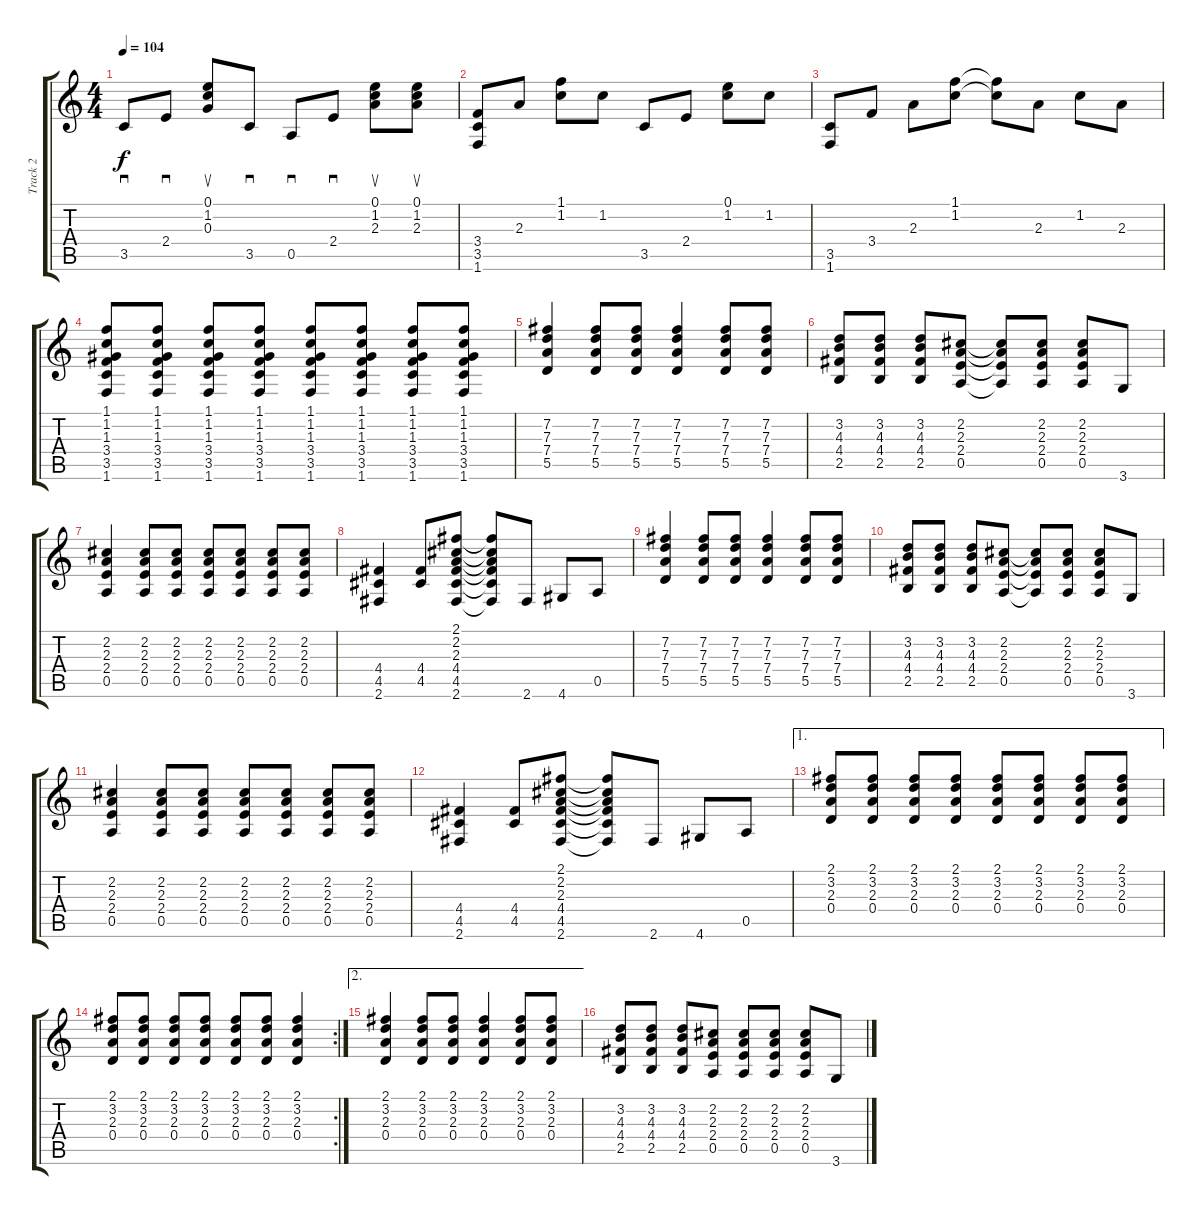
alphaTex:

\track ("Track 2" "Track 2") {instrument overdrivenguitar}
\staff {score tabs}
\tuning (E4 B3 G3 D3 A2 E2) {hide}
\ts (4 4)
\tempo 104
\clef g2
\ks c
3.5.8{sd dy f} 2.4.8{sd} (0.1 1.2 0.3).8{su} 3.5.8{sd} 0.5.8{sd} 2.4.8{sd} (0.1 1.2 2.3).8{su} (0.1 1.2 2.3).8{su} |
(3.4 3.5 1.6).8 2.3.8 (1.1 1.2).8 1.2.8 3.5.8 2.4.8 (0.1 1.2).8 1.2.8 |
(3.5 1.6).8 3.4.8 2.3.8 (1.1 1.2).8 (1.1{t} 1.2{t}).8 2.3.8 1.2.8 2.3.8 |
(1.1 1.2 1.3 3.4 3.5 1.6).8{volume 0} (1.1 1.2 1.3 3.4 3.5 1.6).8{volume 16} (1.1 1.2 1.3 3.4 3.5 1.6).8 (1.1 1.2 1.3 3.4 3.5 1.6).8 (1.1 1.2 1.3 3.4 3.5 1.6).8 (1.1 1.2 1.3 3.4 3.5 1.6).8 (1.1 1.2 1.3 3.4 3.5 1.6).8 (1.1 1.2 1.3 3.4 3.5 1.6).8 |
(7.2 7.3 7.4 5.5).4 (7.2 7.3 7.4 5.5).8 (7.2 7.3 7.4 5.5).8 (7.2 7.3 7.4 5.5).4 (7.2 7.3 7.4 5.5).8 (7.2 7.3 7.4 5.5).8 |
(3.2 4.3 4.4 2.5).8 (3.2 4.3 4.4 2.5).8 (3.2 4.3 4.4 2.5).8 (2.2 2.3 2.4 0.5).8 (2.2{t} 2.3{t} 2.4{t} 0.5{t}).8 (2.2 2.3 2.4 0.5).8 (2.2 2.3 2.4 0.5).8 3.6.8 |
(2.2 2.3 2.4 0.5).4 (2.2 2.3 2.4 0.5).8 (2.2 2.3 2.4 0.5).8 (2.2 2.3 2.4 0.5).8 (2.2 2.3 2.4 0.5).8 (2.2 2.3 2.4 0.5).8 (2.2 2.3 2.4 0.5).8 |
(4.4 4.5 2.6).4 (4.4 4.5).8 (2.1 2.2 2.3 4.4 4.5 2.6).8 (2.1{t} 2.2{t} 2.3{t} 4.4{t} 4.5{t} 2.6{t}).8 2.6.8 4.6.8 0.5.8 |
(7.2 7.3 7.4 5.5).4 (7.2 7.3 7.4 5.5).8 (7.2 7.3 7.4 5.5).8 (7.2 7.3 7.4 5.5).4 (7.2 7.3 7.4 5.5).8 (7.2 7.3 7.4 5.5).8 |
(3.2 4.3 4.4 2.5).8 (3.2 4.3 4.4 2.5).8 (3.2 4.3 4.4 2.5).8 (2.2 2.3 2.4 0.5).8 (2.2{t} 2.3{t} 2.4{t} 0.5{t}).8 (2.2 2.3 2.4 0.5).8 (2.2 2.3 2.4 0.5).8 3.6.8 |
(2.2 2.3 2.4 0.5).4 (2.2 2.3 2.4 0.5).8 (2.2 2.3 2.4 0.5).8 (2.2 2.3 2.4 0.5).8 (2.2 2.3 2.4 0.5).8 (2.2 2.3 2.4 0.5).8 (2.2 2.3 2.4 0.5).8 |
(4.4 4.5 2.6).4 (4.4 4.5).8 (2.1 2.2 2.3 4.4 4.5 2.6).8 (2.1{t} 2.2{t} 2.3{t} 4.4{t} 4.5{t} 2.6{t}).8 2.6.8 4.6.8 0.5.8 |
\ae 1
(2.1 3.2 2.3 0.4).8 (2.1 3.2 2.3 0.4).8 (2.1 3.2 2.3 0.4).8 (2.1 3.2 2.3 0.4).8 (2.1 3.2 2.3 0.4).8 (2.1 3.2 2.3 0.4).8 (2.1 3.2 2.3 0.4).8 (2.1 3.2 2.3 0.4).8 |
\rc 2
(2.1 3.2 2.3 0.4).8 (2.1 3.2 2.3 0.4).8 (2.1 3.2 2.3 0.4).8 (2.1 3.2 2.3 0.4).8 (2.1 3.2 2.3 0.4).8 (2.1 3.2 2.3 0.4).8 (2.1 3.2 2.3 0.4).4 |
\ae 2
(2.1 3.2 2.3 0.4).4 (2.1 3.2 2.3 0.4).8 (2.1 3.2 2.3 0.4).8 (2.1 3.2 2.3 0.4).4 (2.1 3.2 2.3 0.4).8 (2.1 3.2 2.3 0.4).8 |
(3.2 4.3 4.4 2.5).8 (3.2 4.3 4.4 2.5).8 (3.2 4.3 4.4 2.5).8 (2.2 2.3 2.4 0.5).8 (2.2 2.3 2.4 0.5).8 (2.2 2.3 2.4 0.5).8 (2.2 2.3 2.4 0.5).8 3.6.8
